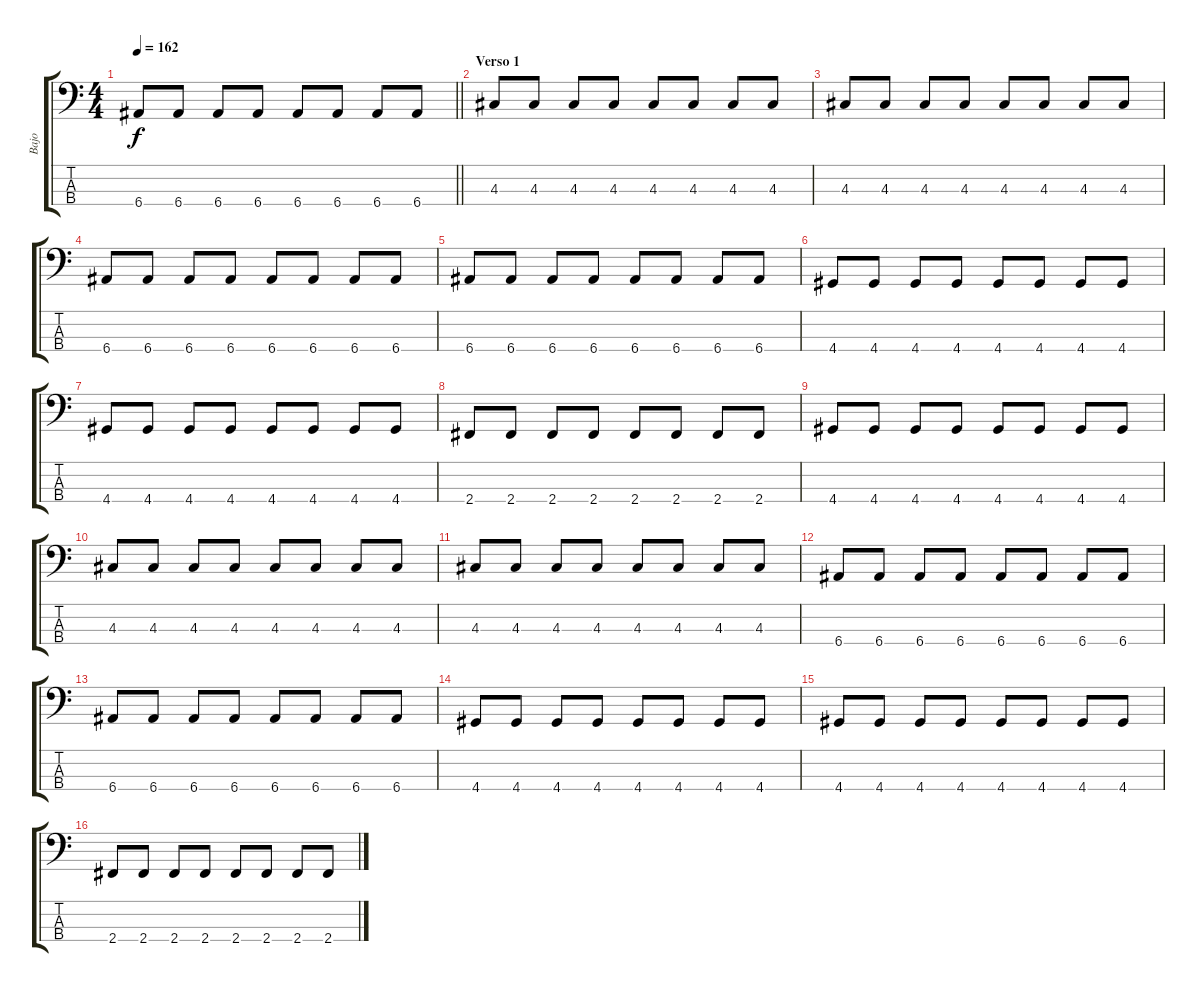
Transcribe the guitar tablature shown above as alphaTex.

\track ("Bajo" "Bajo") {instrument electricbasspick}
\staff {score tabs}
\tuning (G2 D2 A1 E1) {hide}
\ts (4 4)
\tempo 162
\clef f4
\barLineRight lightlight
\ks c
6.4.8{dy f} 6.4.8 6.4.8 6.4.8 6.4.8 6.4.8 6.4.8 6.4.8 |
\section ("" "Verso 1")
4.3.8 4.3.8 4.3.8 4.3.8 4.3.8 4.3.8 4.3.8 4.3.8 |
4.3.8 4.3.8 4.3.8 4.3.8 4.3.8 4.3.8 4.3.8 4.3.8 |
6.4.8 6.4.8 6.4.8 6.4.8 6.4.8 6.4.8 6.4.8 6.4.8 |
6.4.8 6.4.8 6.4.8 6.4.8 6.4.8 6.4.8 6.4.8 6.4.8 |
4.4.8 4.4.8 4.4.8 4.4.8 4.4.8 4.4.8 4.4.8 4.4.8 |
4.4.8 4.4.8 4.4.8 4.4.8 4.4.8 4.4.8 4.4.8 4.4.8 |
2.4.8 2.4.8 2.4.8 2.4.8 2.4.8 2.4.8 2.4.8 2.4.8 |
4.4.8 4.4.8 4.4.8 4.4.8 4.4.8 4.4.8 4.4.8 4.4.8 |
4.3.8 4.3.8 4.3.8 4.3.8 4.3.8 4.3.8 4.3.8 4.3.8 |
4.3.8 4.3.8 4.3.8 4.3.8 4.3.8 4.3.8 4.3.8 4.3.8 |
6.4.8 6.4.8 6.4.8 6.4.8 6.4.8 6.4.8 6.4.8 6.4.8 |
6.4.8 6.4.8 6.4.8 6.4.8 6.4.8 6.4.8 6.4.8 6.4.8 |
4.4.8 4.4.8 4.4.8 4.4.8 4.4.8 4.4.8 4.4.8 4.4.8 |
4.4.8 4.4.8 4.4.8 4.4.8 4.4.8 4.4.8 4.4.8 4.4.8 |
2.4.8 2.4.8 2.4.8 2.4.8 2.4.8 2.4.8 2.4.8 2.4.8
